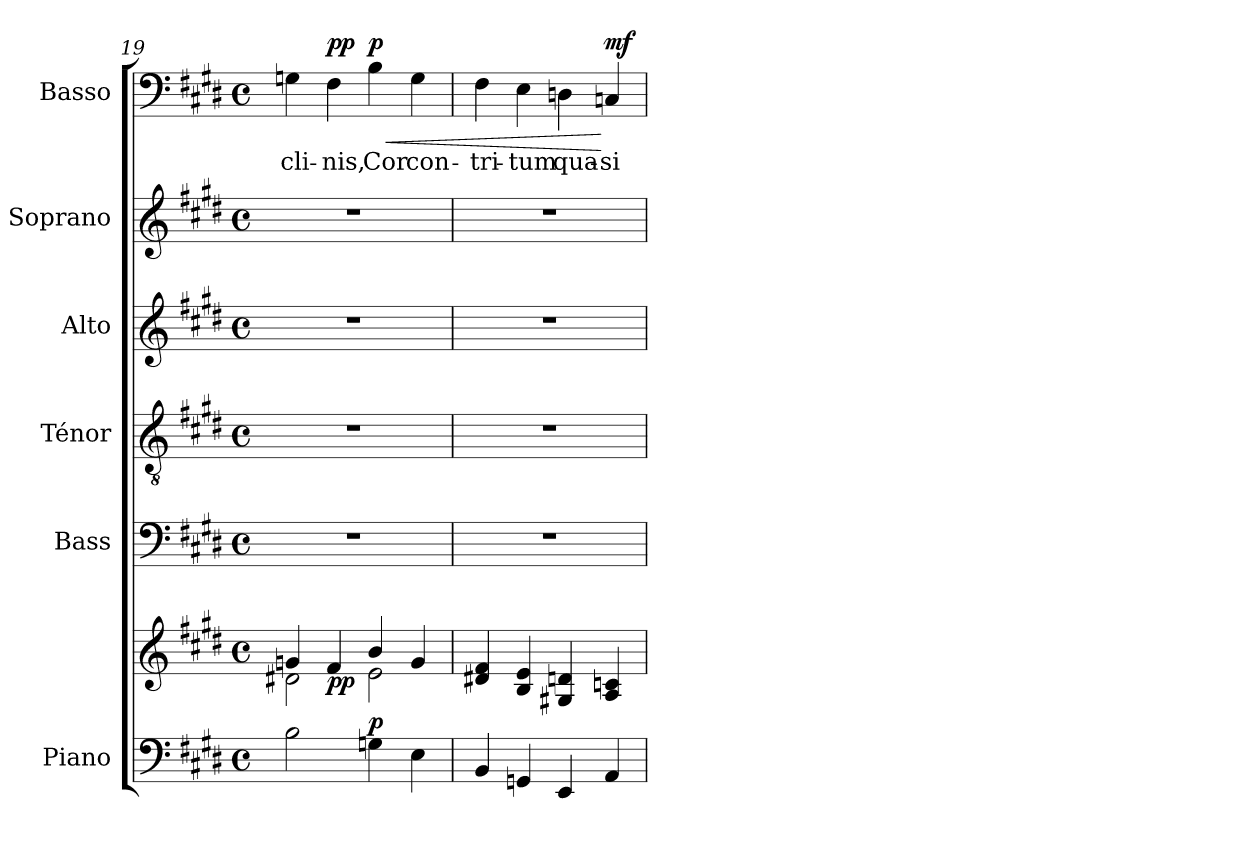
**kern	**kern	**dynam	**kern	**kern	**kern	**kern	**kern	**text	**dynam
*part6	*part6	*part6	*part5	*part4	*part3	*part2	*part1	*part1	*part1
*staff7	*staff6	*staff6/7	*staff5	*staff4	*staff3	*staff2	*staff1	*staff1	*staff1
*I"Piano	*	*	*I"Bass	*I"Ténor	*I"Alto	*I"Soprano	*I"Basso	*	*
*I'Pno.	*	*	*I'B.	*I'T.	*I'A.	*I'S.	*I'B	*	*
*clefF4	*clefG2	*	*clefF4	*clefGv2	*clefG2	*clefG2	*clefF4	*	*
*k[f#c#g#d#]	*k[f#c#g#d#]	*	*k[f#c#g#d#]	*k[f#c#g#d#]	*k[f#c#g#d#]	*k[f#c#g#d#]	*k[f#c#g#d#]	*	*
*M4/4	*M4/4	*	*M4/4	*M4/4	*M4/4	*M4/4	*M4/4	*	*
*met(c)	*met(c)	*	*met(c)	*met(c)	*met(c)	*met(c)	*met(c)	*	*
=19	=19	=19	=19	=19	=19	=19	=19	=19	=19
*	*^	*	*	*	*	*	*	*	*
!	!	!	!	!	!	!	!	!	!LO:LY:b	!
2B\	4gn/	2d#X\	.	1r	1r	1r	1r	4Gn\	-cli-	.
!	!	!	!LO:DY:b	!	!	!	!	!	!LO:LY:b	!LO:DY:b
.	4f#/	.	pp	.	.	.	.	4F#\	-nis,	pp
!	!	!	!LO:DY:a=2	!	!	!	!	!	!LO:LY:b	!LO:HP:b
!	!	!	!	!	!	!	!	!	!	!LO:DY:n=1:a
4Gn\	4b/	2e\	p	.	.	.	.	4B\	Cor	< p
!	!	!	!	!	!	!	!	!	!LO:LY:b	!
4E\	4g/	.	.	.	.	.	.	4G\	con-	.
*	*v	*v	*	*	*	*	*	*	*	*
!!LO:LB:g=z
=20	=20	=20	=20	=20	=20	=20	=20	=20	=20
!	!	!	!	!	!	!	!	!LO:LY:b	!
4BB/	4d#X/ 4f#/	.	1r	1r	1r	1r	4F#\	-tri-	.
!	!	!	!	!	!	!	!	!LO:LY:b	!
4GGn/	4B/ 4e/	.	.	.	.	.	4E\	-tum	.
!	!	!	!	!	!	!	!	!LO:LY:b	!
4EE/	4G#X/ 4dn/	.	.	.	.	.	4Dn\	qua-	.
!	!	!	!	!	!	!	!	!LO:LY:b	!LO:DY:n=1:a
4AA/	4A/ 4cn/	.	.	.	.	.	4Cn/	-si	[ mf
=	=	=	=	=	=	=	=	=	=
*-	*-	*-	*-	*-	*-	*-	*-	*-	*-
